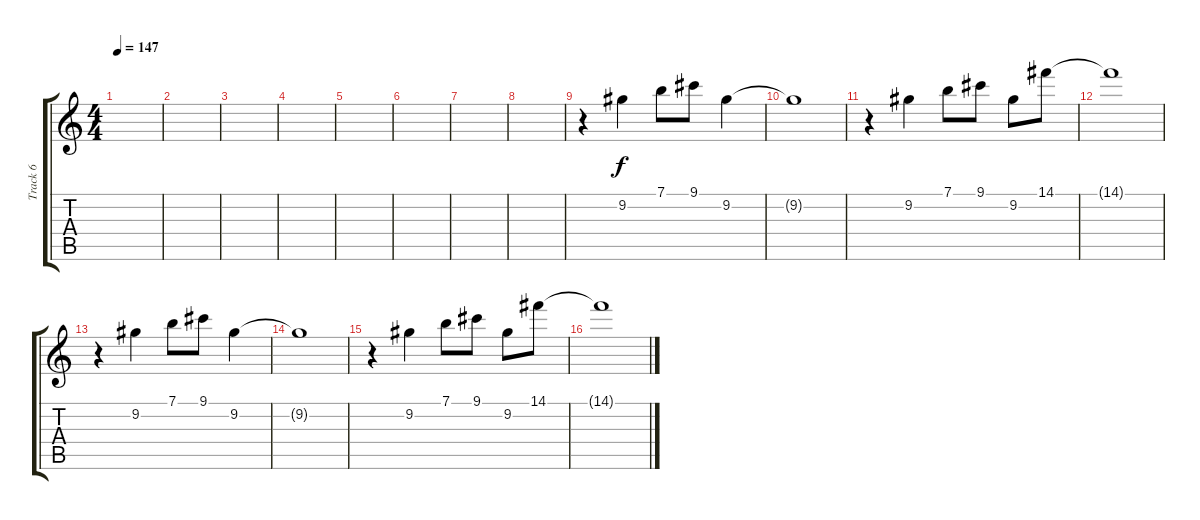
\track ("Track 6" "Track 6") {instrument distortionguitar}
\staff {score tabs}
\tuning (E4 B3 G3 D3 A2 E2) {hide}
\ts (4 4)
\tempo 147
\clef g2
\ks c
|
|
|
|
|
|
|
|
r.4 9.2.4 7.1.8 9.1.8 9.2.4 |
9.2{t}.1 |
r.4 9.2.4 7.1.8 9.1.8 9.2.8 14.1.8 |
14.1{t}.1 |
r.4 9.2.4 7.1.8 9.1.8 9.2.4 |
9.2{t}.1 |
r.4 9.2.4 7.1.8 9.1.8 9.2.8 14.1.8 |
14.1{t}.1
